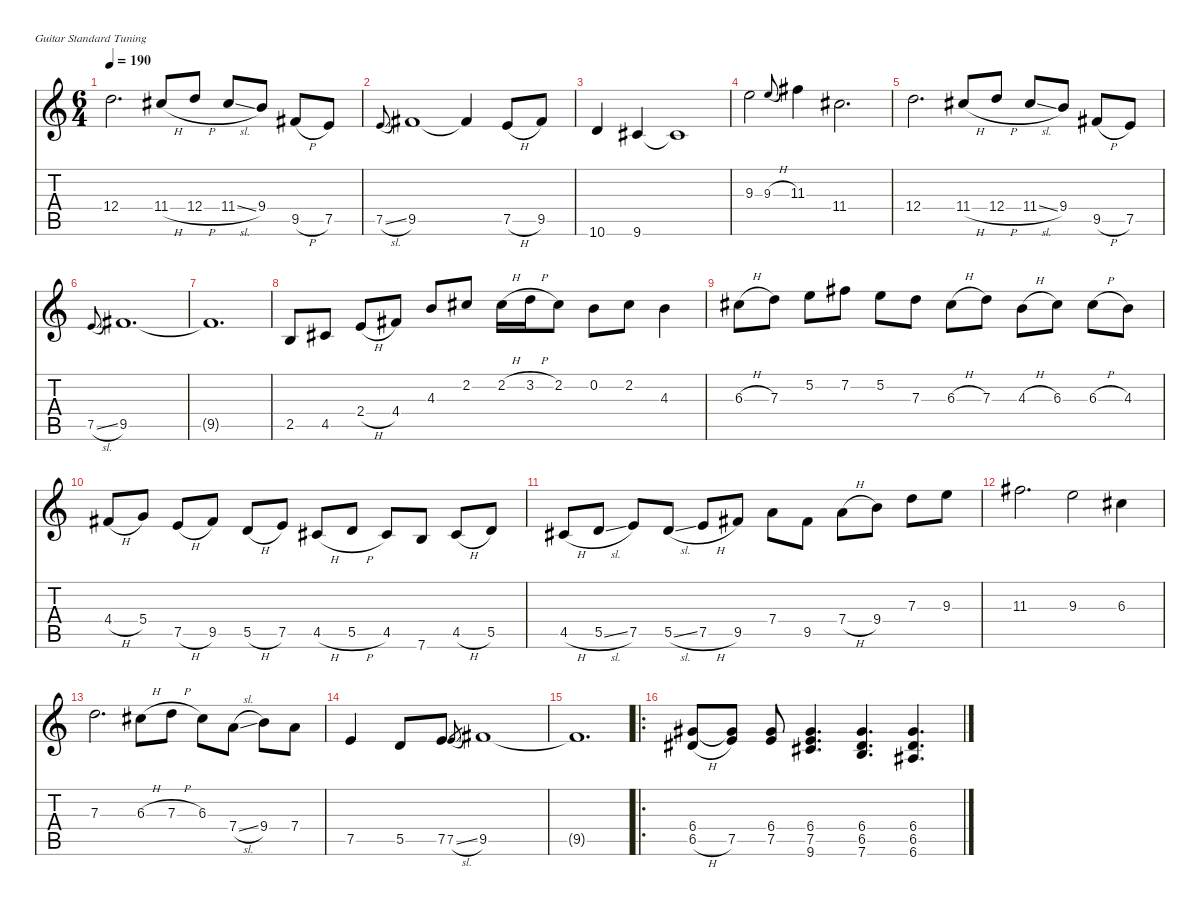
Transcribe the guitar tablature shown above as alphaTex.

\defaultSystemsLayout 4
\hideDynamics
\bracketExtendMode nobrackets
\singleTrackTrackNamePolicy hidden
\multiTrackTrackNamePolicy hidden
\firstSystemTrackNameMode fullname
\firstSystemTrackNameOrientation horizontal
\otherSystemsTrackNameOrientation horizontal
\track ("Guitar 1" "dist.guit.") {instrument distortionguitar}
\staff {score tabs}
\tuning (E4 B3 G3 D3 A2 E2)
\ts (6 4)
\tempo 190
\clef g2
\ks aminor
12.4.2{d dy f beam Down} 11.4{h acc #}.8{beam Up} 12.4{h}.8{beam Up} 11.4{sl acc #}.8{beam Up} 9.4.8{beam Up} 9.5{h acc #}.8{beam Up} 7.5.8{beam Up} |
7.5{sl}.8{gr onbeat dy mf beam Up} 9.5{acc #}.1{dy f beam Up} 9.5{t acc #}.4{beam Up} 7.5{h}.8{beam Up} 9.5{acc #}.8{beam Up} |
10.6.4{beam Up} 9.6{acc #}.4{beam Up} 9.6{t acc #}.1{beam Up} |
9.3.2{beam Down} 9.3{h}.8{gr onbeat dy mf beam Up} 11.3{acc #}.4{dy f beam Down} 11.4{acc #}.2{d beam Down} |
12.4.2{d beam Down} 11.4{h acc #}.8{beam Up} 12.4{h}.8{beam Up} 11.4{sl acc #}.8{beam Up} 9.4.8{beam Up} 9.5{h acc #}.8{beam Up} 7.5.8{beam Up} |
7.5{sl}.8{gr onbeat dy mf beam Up} 9.5{acc #}.1{d dy f beam Up} |
9.5{t acc #}.1{d beam Up} |
2.5.8{beam Up} 4.5{acc #}.8{beam Up} 2.4{h}.8{beam Up} 4.4{acc #}.8{beam Up} 4.3.8{beam Up} 2.2{acc #}.8{beam Up} 2.2{h acc #}.16{beam Down} 3.2{h}.16{beam Down} 2.2{acc #}.8{beam Down} 0.2.8{beam Down} 2.2{acc #}.8{beam Down} 4.3.4{beam Down} |
6.3{h acc #}.8{beam Down} 7.3.8{beam Down} 5.2.8{beam Down} 7.2{acc #}.8{beam Down} 5.2.8{beam Down} 7.3.8{beam Down} 6.3{h acc #}.8{beam Down} 7.3.8{beam Down} 4.3{h}.8{beam Down} 6.3{acc #}.8{beam Down} 6.3{h acc #}.8{beam Down} 4.3.8{beam Down} |
4.4{h acc #}.8{beam Up} 5.4.8{beam Up} 7.5{h}.8{beam Up} 9.5{acc #}.8{beam Up} 5.5{h}.8{beam Up} 7.5.8{beam Up} 4.5{h acc #}.8{beam Up} 5.5{h}.8{beam Up} 4.5{acc #}.8{beam Up} 7.6.8{beam Up} 4.5{h acc #}.8{beam Up} 5.5.8{beam Up} |
4.5{h acc #}.8{beam Up} 5.5{sl}.8{beam Up} 7.5.8{beam Up} 5.5{sl}.8{beam Up} 7.5{h}.8{beam Up} 9.5{acc #}.8{beam Up} 7.4.8{beam Down} 9.5{acc #}.8{beam Down} 7.4{h}.8{beam Down} 9.4.8{beam Down} 7.3.8{beam Down} 9.3.8{beam Down} |
11.3{acc #}.2{d beam Down} 9.3.2{beam Down} 6.3{acc #}.4{beam Down} |
7.3.2{d beam Down} 6.3{h acc #}.8{beam Down} 7.3{h}.8{beam Down} 6.3{acc #}.8{beam Down} 7.4{sl}.8{beam Down} 9.4.8{beam Down} 7.4.8{beam Down} |
7.5.4{beam Up} 5.5.8{beam Up} 7.5.8{beam Up} 7.5{sl}.8{gr dy mf beam Up} 9.5{acc #}.1{dy f beam Up} |
9.5{t acc #}.1{d beam Up} |
\ro
(6.4{acc #} 6.5{h acc #}).8{beam Up} (6.4{t acc #} 7.5).8{beam Up} (6.4{acc #} 7.5).8{beam Up} (6.4{acc #} 7.5 9.6{acc #}).4{d beam Up} (6.4{acc #} 6.5{acc #} 7.6).4{d beam Up} (6.4{acc #} 6.5{acc #} 6.6{acc #}).4{d beam Up}
